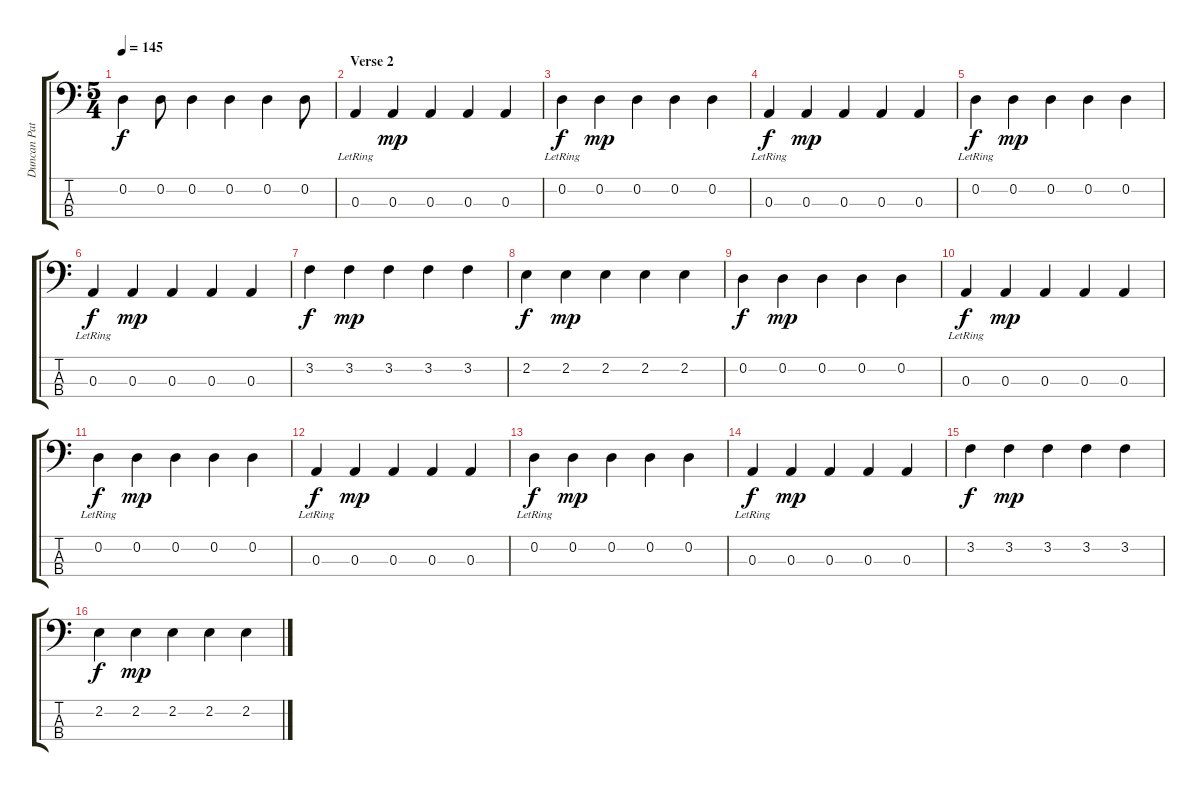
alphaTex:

\track ("Duncan Patterson (Bass Guitar)" "Duncan Pat") {instrument electricbassfinger}
\staff {score tabs}
\tuning (G2 D2 A1 E1) {hide}
\ts (5 4)
\tempo 145
\clef f4
\ks c
0.2.4{dy f} 0.2.8 0.2.4 0.2.4 0.2.4 0.2.8 |
\section ("" "Verse 2")
0.3{lr}.4 0.3.4{dy mp} 0.3.4 0.3.4 0.3.4 |
0.2{lr}.4{dy f} 0.2.4{dy mp} 0.2.4 0.2.4 0.2.4 |
0.3{lr}.4{dy f} 0.3.4{dy mp} 0.3.4 0.3.4 0.3.4 |
0.2{lr}.4{dy f} 0.2.4{dy mp} 0.2.4 0.2.4 0.2.4 |
0.3{lr}.4{dy f} 0.3.4{dy mp} 0.3.4 0.3.4 0.3.4 |
3.2.4{dy f} 3.2.4{dy mp} 3.2.4 3.2.4 3.2.4 |
2.2.4{dy f} 2.2.4{dy mp} 2.2.4 2.2.4 2.2.4 |
0.2.4{dy f} 0.2.4{dy mp} 0.2.4 0.2.4 0.2.4 |
0.3{lr}.4{dy f} 0.3.4{dy mp} 0.3.4 0.3.4 0.3.4 |
0.2{lr}.4{dy f} 0.2.4{dy mp} 0.2.4 0.2.4 0.2.4 |
0.3{lr}.4{dy f} 0.3.4{dy mp} 0.3.4 0.3.4 0.3.4 |
0.2{lr}.4{dy f} 0.2.4{dy mp} 0.2.4 0.2.4 0.2.4 |
0.3{lr}.4{dy f} 0.3.4{dy mp} 0.3.4 0.3.4 0.3.4 |
3.2.4{dy f} 3.2.4{dy mp} 3.2.4 3.2.4 3.2.4 |
2.2.4{dy f} 2.2.4{dy mp} 2.2.4 2.2.4 2.2.4
